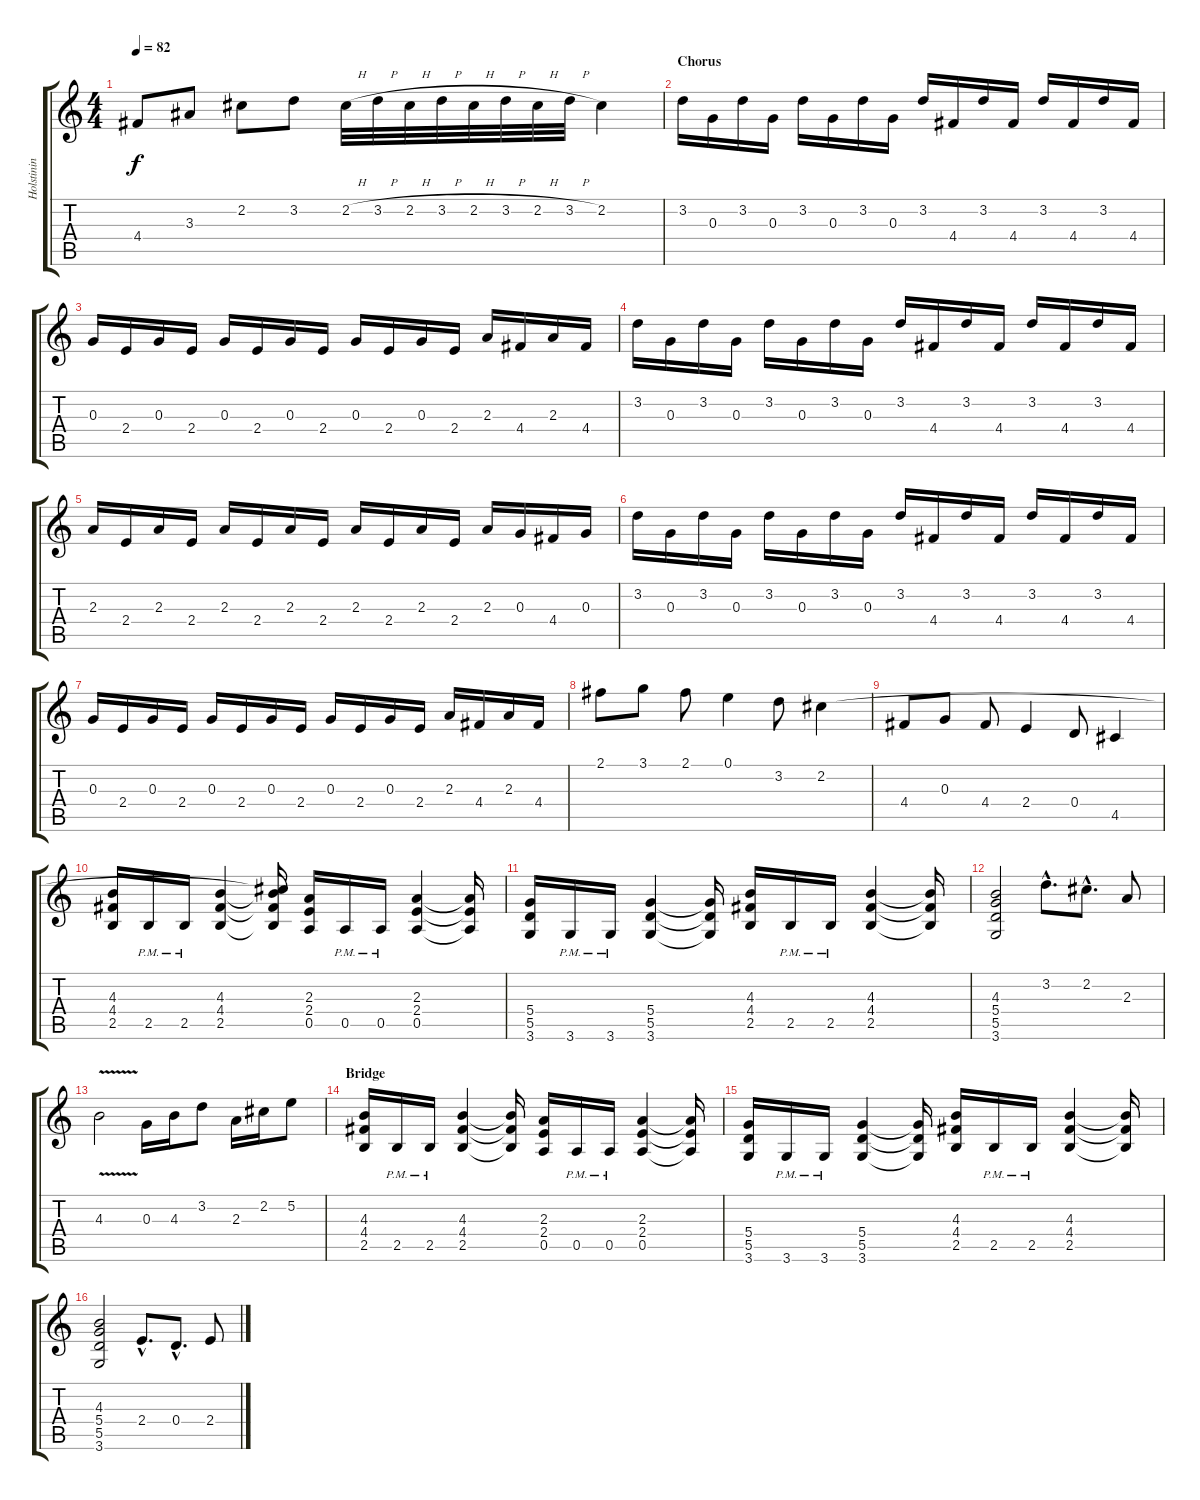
\track ("Holstinin" "Holstinin") {instrument distortionguitar}
\staff {score tabs}
\tuning (E4 B3 G3 D3 A2 E2) {hide}
\ts (4 4)
\tempo 82
\clef g2
\ks c
4.4.8{dy f} 3.3.8 2.2.8 3.2.8 2.2{h}.32 3.2{h}.32 2.2{h}.32 3.2{h}.32 2.2{h}.32 3.2{h}.32 2.2{h}.32 3.2{h}.32 2.2.4 |
\section ("" "Chorus")
3.2.16 0.3.16 3.2.16 0.3.16 3.2.16 0.3.16 3.2.16 0.3.16 3.2.16 4.4.16 3.2.16 4.4.16 3.2.16 4.4.16 3.2.16 4.4.16 |
0.3.16 2.4.16 0.3.16 2.4.16 0.3.16 2.4.16 0.3.16 2.4.16 0.3.16 2.4.16 0.3.16 2.4.16 2.3.16 4.4.16 2.3.16 4.4.16 |
3.2.16 0.3.16 3.2.16 0.3.16 3.2.16 0.3.16 3.2.16 0.3.16 3.2.16 4.4.16 3.2.16 4.4.16 3.2.16 4.4.16 3.2.16 4.4.16 |
2.3.16 2.4.16 2.3.16 2.4.16 2.3.16 2.4.16 2.3.16 2.4.16 2.3.16 2.4.16 2.3.16 2.4.16 2.3.16 0.3.16 4.4.16 0.3.16 |
3.2.16 0.3.16 3.2.16 0.3.16 3.2.16 0.3.16 3.2.16 0.3.16 3.2.16 4.4.16 3.2.16 4.4.16 3.2.16 4.4.16 3.2.16 4.4.16 |
0.3.16 2.4.16 0.3.16 2.4.16 0.3.16 2.4.16 0.3.16 2.4.16 0.3.16 2.4.16 0.3.16 2.4.16 2.3.16 4.4.16 2.3.16 4.4.16 |
2.1.8 3.1.8 2.1.8 0.1.4 3.2.8 2.2.4 |
4.4.8 0.3.8 4.4.8 2.4.4 0.4.8 4.5.4 |
(4.3 4.4 2.5).16 2.5{pm}.16 2.5{pm}.16 (4.3 4.4 2.5).4 (2.2{t} 4.3{t} 4.4{t} 2.5{t}).16 (2.3 2.4 0.5).16 0.5{pm}.16 0.5{pm}.16 (2.3 2.4 0.5).4 (2.3{t} 2.4{t} 0.5{t}).16 |
(5.4 5.5 3.6).16 3.6{pm}.16 3.6{pm}.16 (5.4 5.5 3.6).4 (5.4{t} 5.5{t} 3.6{t}).16 (4.3 4.4 2.5).16 2.5{pm}.16 2.5{pm}.16 (4.3 4.4 2.5).4 (4.3{t} 4.4{t} 2.5{t}).16 |
(4.3 5.4 5.5 3.6).2 3.2{hac}.8{d} 2.2{hac}.8{d} 2.3.8 |
4.3{v}.2 0.3.16 4.3.16 3.2.8 2.3.16 2.2.16 5.2.8 |
\section ("" "Bridge")
(4.3 4.4 2.5).16 2.5{pm}.16 2.5{pm}.16 (4.3 4.4 2.5).4 (4.3{t} 4.4{t} 2.5{t}).16 (2.3 2.4 0.5).16 0.5{pm}.16 0.5{pm}.16 (2.3 2.4 0.5).4 (2.3{t} 2.4{t} 0.5{t}).16 |
(5.4 5.5 3.6).16 3.6{pm}.16 3.6{pm}.16 (5.4 5.5 3.6).4 (5.4{t} 5.5{t} 3.6{t}).16 (4.3 4.4 2.5).16 2.5{pm}.16 2.5{pm}.16 (4.3 4.4 2.5).4 (4.3{t} 4.4{t} 2.5{t}).16 |
(4.3 5.4 5.5 3.6).2 2.4{hac}.8{d} 0.4{hac}.8{d} 2.4.8
